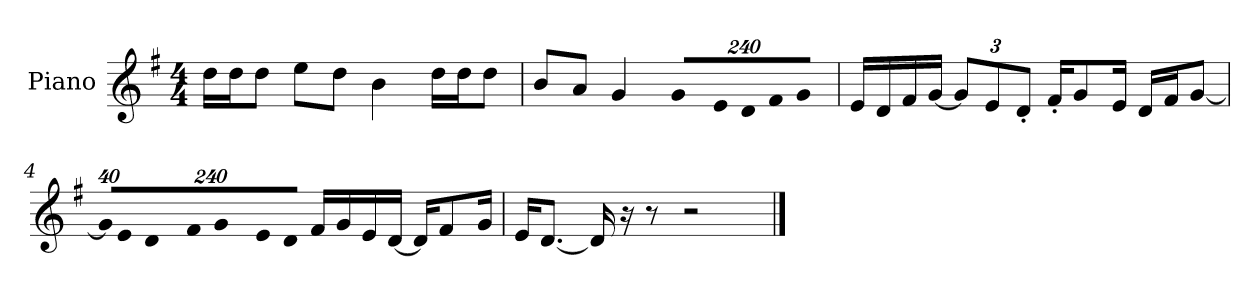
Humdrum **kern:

**kern
*part1
*staff1
*I"Piano
*I'P-no
*clefG2
*k[f#]
*M4/4
*MM90
=1
16dd\LL
16dd\J
8dd\J
8ee\L
8dd\J
4b\
16dd\LL
16dd\J
8dd\J
=2
8b/L
8a/J
4g/
*Xbrackettup
!LO:N:vis=8
960%137g/L
!LO:N:vis=16
1920%137e/L
!LO:N:vis=16
1920%137d/
!LO:N:vis=16
1920%137f#/J
!LO:N:vis=8
960%137g/J
=3
16e/LL
16d/
16f#/
[16g/JJ
12g/L]
12e/
12d'/J
16f#'/KL
8g/
16e/Jk
16d/LL
16f#/J
[8g/J
!!LO:LB:g=z
=4
!LO:N:vis=32
640%23g/KLL]
!LO:N:vis=16
1920%137e/
!LO:N:vis=32
640%23d/K
!LO:N:vis=16
1920%137f#/J
!LO:N:vis=8
960%137g/
!LO:N:vis=16
1920%137e/L
!LO:N:vis=16
1920%137d/JJ
16f#/LL
16g/
16e/
[16d/JJ
16d/KL]
8f#/
16g/Jk
=5
16e/KL
[8.d/J
16d/]
16r
8r
2r
==
*-
